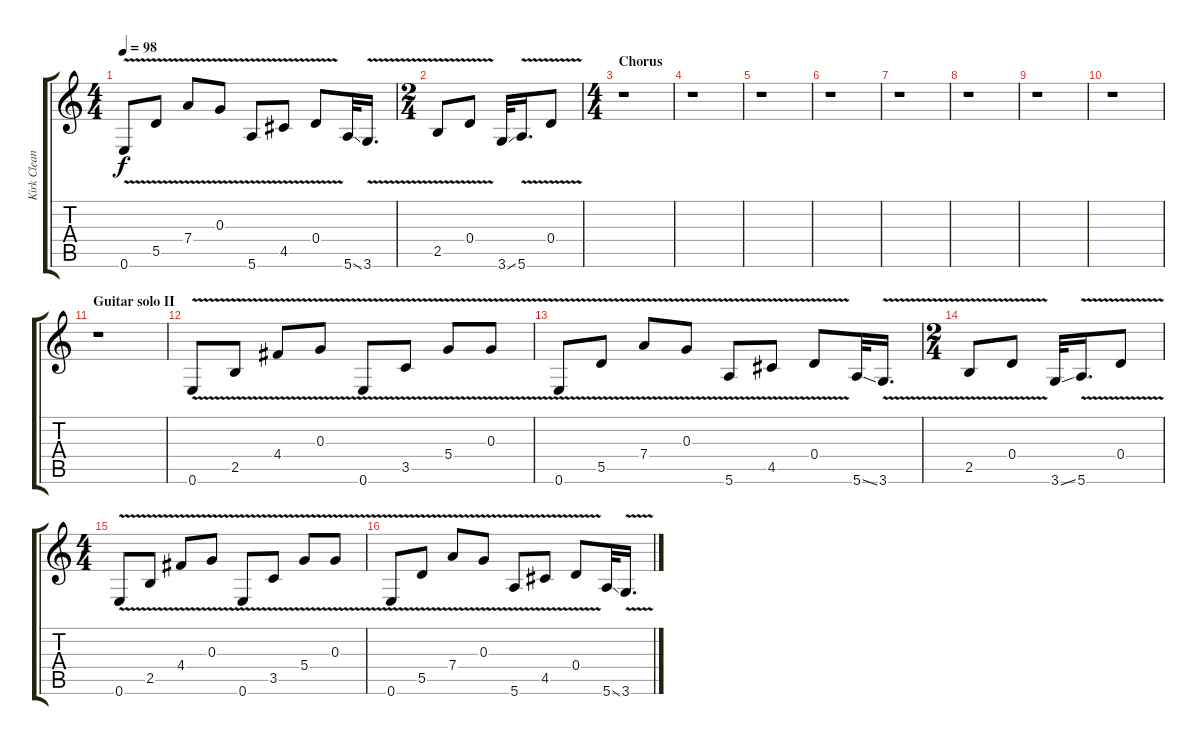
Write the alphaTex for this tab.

\track ("Kirk Clean" "Kirk Clean") {instrument electricguitarclean}
\staff {score tabs}
\tuning (E4 B3 G3 D3 A2 E2) {hide}
\ts (4 4)
\tempo 98
\clef g2
\ks c
0.6{v}.8{dy f} 5.5{v}.8 7.4{v}.8 0.3{v}.8 5.6{v}.8 4.5{v}.8 0.4{v}.8 5.6{ss}.32 3.6{v}.16{d} |
\ts (2 4)
2.5{v}.8 0.4{v}.8 3.6{ss}.32 5.6{v}.16{d} 0.4{v}.8 |
\ts (4 4)
\section ("" "Chorus")
r.1 |
r.1 |
r.1 |
r.1 |
r.1 |
r.1 |
r.1 |
r.1 |
\section ("" "Guitar solo II")
r.1 |
0.6{v}.8 2.5{v}.8 4.4{v}.8 0.3{v}.8 0.6{v}.8 3.5{v}.8 5.4{v}.8 0.3{v}.8 |
0.6{v}.8 5.5{v}.8 7.4{v}.8 0.3{v}.8 5.6{v}.8 4.5{v}.8 0.4{v}.8 5.6{ss}.32 3.6{v}.16{d} |
\ts (2 4)
2.5{v}.8 0.4{v}.8 3.6{ss}.32 5.6{v}.16{d} 0.4{v}.8 |
\ts (4 4)
0.6{v}.8 2.5{v}.8 4.4{v}.8 0.3{v}.8 0.6{v}.8 3.5{v}.8 5.4{v}.8 0.3{v}.8 |
0.6{v}.8 5.5{v}.8 7.4{v}.8 0.3{v}.8 5.6{v}.8 4.5{v}.8 0.4{v}.8 5.6{ss}.32 3.6{v}.16{d}
